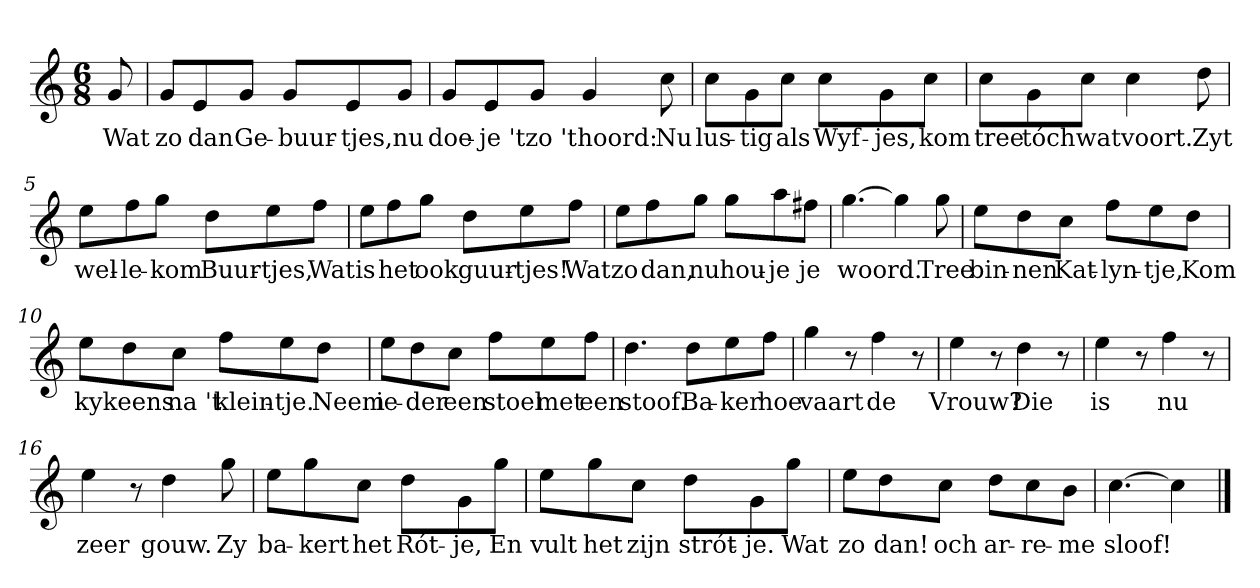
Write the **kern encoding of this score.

**kern	**text
*part1	*part1
*staff1	*staff1
*clefG2	*
*k[]	*
*C:	*
*M6/8	*
*MM120	*
=	=
8g	Wat
=1	=1
8g/L	zo
8e/	dan
8g/J	Ge-
8g/L	-buur-
8e/	-tjes,
8g/J	nu
=2	=2
8g/L	doe-
8e/	-je 't
8g/J	zo 't
4g	hoord:
8cc	Nu
=3	=3
8cc\L	lus-
8g\	-tig
8cc\J	als
8cc\L	Wyf-
8g\	-jes,
8cc\J	kom
=4	=4
8cc\L	tree
8g\	tóch
8cc\J	wat
4cc	voort.
8dd	Zyt
=5	=5
8ee\L	wel-
8ff\	-le-
8gg\J	-kom
8dd\L	Buur-
8ee\	-tjes,
8ff\J	Wat
=6	=6
8ee\L	is
8ff\	het
8gg\J	ook
8dd\L	guur-
8ee\	-tjes!
8ff\J	Wat
=7	=7
8ee\L	zo
8ff\	dan,
8gg\J	nu
8gg\L	hou-
8aa\	-je
8ff#X\J	je
=8	=8
[4.gg	woord.
4gg]	.
8gg	Tree
=9	=9
8ee\L	bin-
8dd\	-nen
8cc\J	Kat-
8ff\L	-lyn-
8ee\	-tje,
8dd\J	Kom
=10	=10
8ee\L	kyk
8dd\	eens
8cc\J	na 't
8ff\L	klein-
8ee\	-tje.
8dd\J	Neem
=11	=11
8ee\L	ie-
8dd\	-der
8cc\J	een
8ff\L	stoel
8ee\	met
8ff\J	een
=12	=12
4.dd	stoof.
8dd\L	Ba-
8ee\	-ker
8ff\J	hoe
=13	=13
4gg	vaart
8r	.
4ff	de
8r	.
=14	=14
4ee	Vrouw?
8r	.
4dd	Die
8r	.
=15	=15
4ee	is
8r	.
4ff	nu
8r	.
=16	=16
4ee	zeer
8r	.
4dd	gouw.
8gg	Zy
=17	=17
8ee\L	ba-
8gg\	-kert
8cc\J	het
8dd\L	Rót-
8g\	-je,
8gg\J	En
=18	=18
8ee\L	vult
8gg\	het
8cc\J	zijn
8dd\L	strót-
8g\	-je.
8gg\J	Wat
=19	=19
8ee\L	zo
8dd\	dan!
8cc\J	och
8dd\L	ar-
8cc\	-re-
8b\J	-me
=20	=20
[4.cc	sloof!
4cc]	.
==	==
*-	*-
